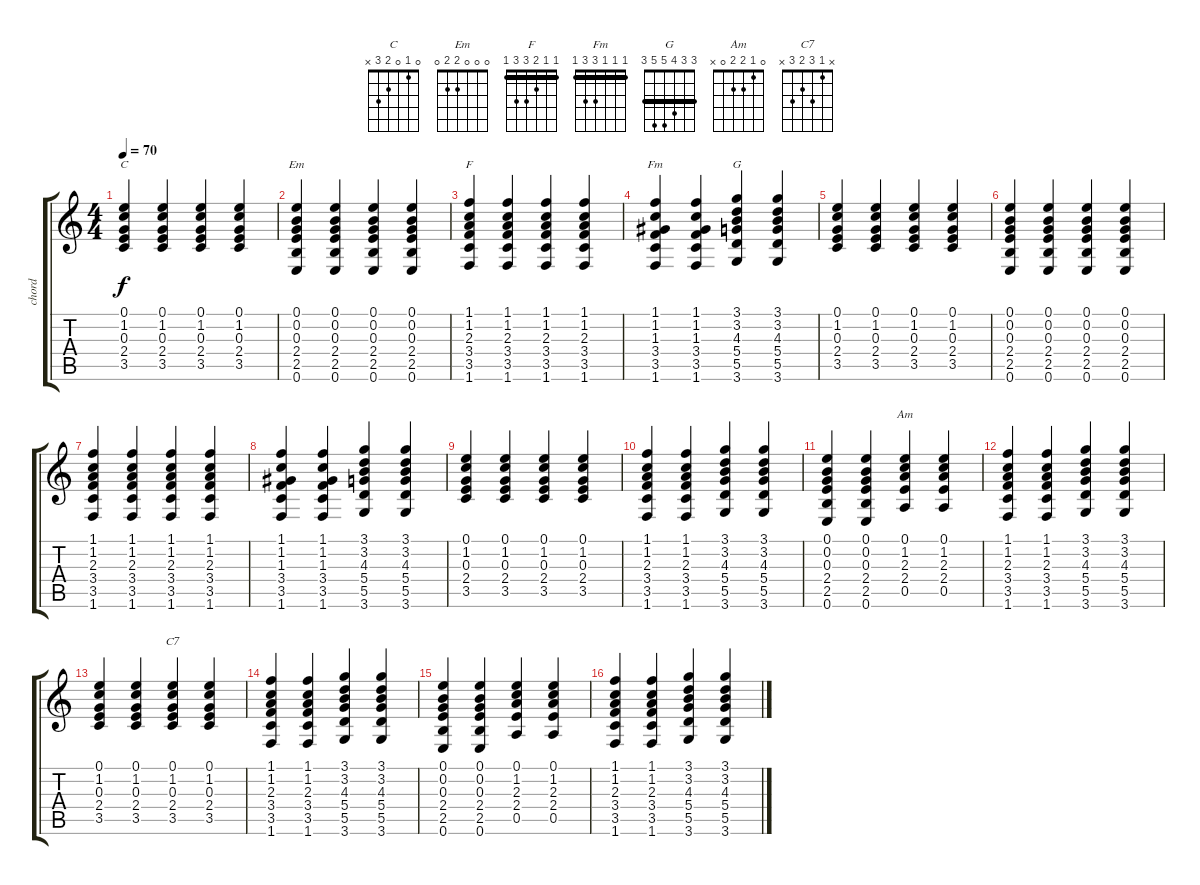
\track ("chord" "chord") {instrument electricguitarjazz}
\staff {score tabs}
\tuning (E4 B3 G3 D3 A2 E2) {hide}
\chord ("C" 0 1 0 2 3 x)
\chord ("Em" 0 0 0 2 2 0)
\chord ("F" 1 1 2 3 3 1) {barre 1}
\chord ("Fm" 1 1 1 3 3 1) {barre 1}
\chord ("G" 3 3 4 5 5 3) {barre 3}
\chord ("Am" 0 1 2 2 0 x)
\chord ("C7" x 1 3 2 3 x)
\ts (4 4)
\tempo 70
\clef g2
\ks c
(0.1 1.2 0.3 2.4 3.5).4{ch "C" dy f} (0.1 1.2 0.3 2.4 3.5).4 (0.1 1.2 0.3 2.4 3.5).4 (0.1 1.2 0.3 2.4 3.5).4 |
(0.1 0.2 0.3 2.4 2.5 0.6).4{ch "Em"} (0.1 0.2 0.3 2.4 2.5 0.6).4 (0.1 0.2 0.3 2.4 2.5 0.6).4 (0.1 0.2 0.3 2.4 2.5 0.6).4 |
(1.1 1.2 2.3 3.4 3.5 1.6).4{ch "F"} (1.1 1.2 2.3 3.4 3.5 1.6).4 (1.1 1.2 2.3 3.4 3.5 1.6).4 (1.1 1.2 2.3 3.4 3.5 1.6).4 |
(1.1 1.2 1.3 3.4 3.5 1.6).4{ch "Fm"} (1.1 1.2 1.3 3.4 3.5 1.6).4 (3.1 3.2 4.3 5.4 5.5 3.6).4{ch "G"} (3.1 3.2 4.3 5.4 5.5 3.6).4 |
(0.1 1.2 0.3 2.4 3.5).4 (0.1 1.2 0.3 2.4 3.5).4 (0.1 1.2 0.3 2.4 3.5).4 (0.1 1.2 0.3 2.4 3.5).4 |
(0.1 0.2 0.3 2.4 2.5 0.6).4 (0.1 0.2 0.3 2.4 2.5 0.6).4 (0.1 0.2 0.3 2.4 2.5 0.6).4 (0.1 0.2 0.3 2.4 2.5 0.6).4 |
(1.1 1.2 2.3 3.4 3.5 1.6).4 (1.1 1.2 2.3 3.4 3.5 1.6).4 (1.1 1.2 2.3 3.4 3.5 1.6).4 (1.1 1.2 2.3 3.4 3.5 1.6).4 |
(1.1 1.2 1.3 3.4 3.5 1.6).4 (1.1 1.2 1.3 3.4 3.5 1.6).4 (3.1 3.2 4.3 5.4 5.5 3.6).4 (3.1 3.2 4.3 5.4 5.5 3.6).4 |
(0.1 1.2 0.3 2.4 3.5).4 (0.1 1.2 0.3 2.4 3.5).4 (0.1 1.2 0.3 2.4 3.5).4 (0.1 1.2 0.3 2.4 3.5).4 |
(1.1 1.2 2.3 3.4 3.5 1.6).4 (1.1 1.2 2.3 3.4 3.5 1.6).4 (3.1 3.2 4.3 5.4 5.5 3.6).4 (3.1 3.2 4.3 5.4 5.5 3.6).4 |
(0.1 0.2 0.3 2.4 2.5 0.6).4 (0.1 0.2 0.3 2.4 2.5 0.6).4 (0.1 1.2 2.3 2.4 0.5).4{ch "Am"} (0.1 1.2 2.3 2.4 0.5).4 |
(1.1 1.2 2.3 3.4 3.5 1.6).4 (1.1 1.2 2.3 3.4 3.5 1.6).4 (3.1 3.2 4.3 5.4 5.5 3.6).4 (3.1 3.2 4.3 5.4 5.5 3.6).4 |
(0.1 1.2 0.3 2.4 3.5).4 (0.1 1.2 0.3 2.4 3.5).4 (0.1 1.2 0.3 2.4 3.5).4{ch "C7"} (0.1 1.2 0.3 2.4 3.5).4 |
(1.1 1.2 2.3 3.4 3.5 1.6).4 (1.1 1.2 2.3 3.4 3.5 1.6).4 (3.1 3.2 4.3 5.4 5.5 3.6).4 (3.1 3.2 4.3 5.4 5.5 3.6).4 |
(0.1 0.2 0.3 2.4 2.5 0.6).4 (0.1 0.2 0.3 2.4 2.5 0.6).4 (0.1 1.2 2.3 2.4 0.5).4 (0.1 1.2 2.3 2.4 0.5).4 |
(1.1 1.2 2.3 3.4 3.5 1.6).4 (1.1 1.2 2.3 3.4 3.5 1.6).4 (3.1 3.2 4.3 5.4 5.5 3.6).4 (3.1 3.2 4.3 5.4 5.5 3.6).4
